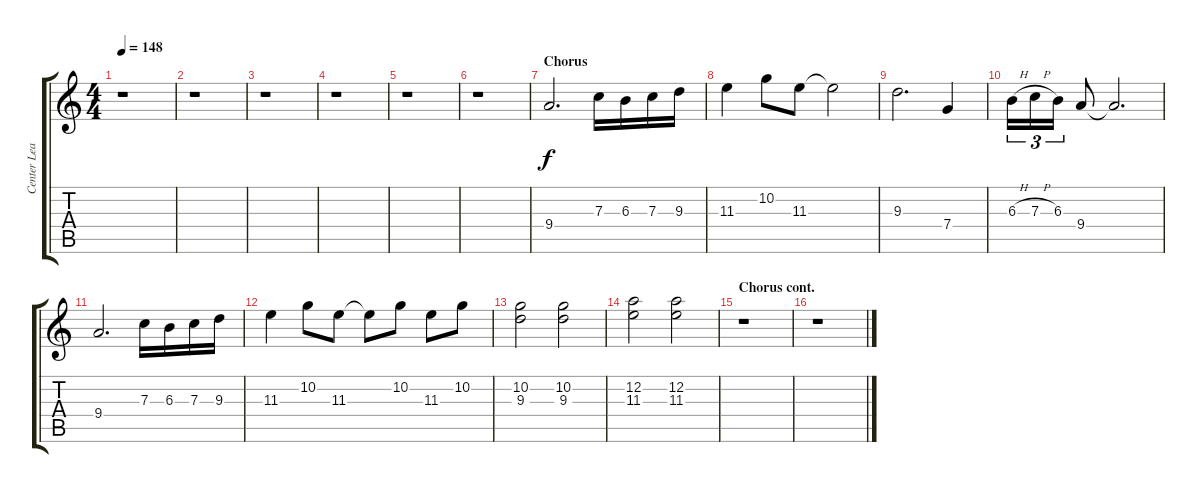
\track ("Center Lead 2" "Center Lea") {instrument overdrivenguitar}
\staff {score tabs}
\tuning (D4 A3 F3 C3 G2 C2) {hide}
\ts (4 4)
\tempo 148
\clef g2
\ks aminor
r.1{dy f} |
r.1 |
r.1 |
r.1 |
r.1 |
r.1 |
\section ("" "Chorus")
9.4.2{d} 7.3.16 6.3.16 7.3.16 9.3.16 |
11.3.4 10.2.8 11.3.8 11.3{t}.2 |
9.3.2{d} 7.4.4 |
6.3{h}.16{tu (3 2)} 7.3{h}.16{tu (3 2)} 6.3.16{tu (3 2)} 9.4.8 9.4{t}.2{d} |
9.4.2{d} 7.3.16 6.3.16 7.3.16 9.3.16 |
11.3.4 10.2.8 11.3.8 11.3{t}.8 10.2.8 11.3.8 10.2.8 |
(10.2 9.3).2 (10.2 9.3).2 |
(12.2 11.3).2 (12.2 11.3).2 |
\section ("" "Chorus cont.")
r.1 |
r.1
